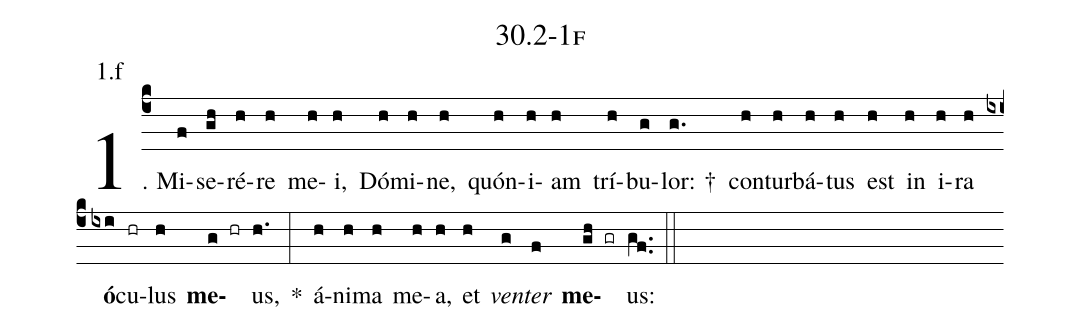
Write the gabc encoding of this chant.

name: 30.2-1f;
annotation: 1.f;
%%
(c4)1. Mi(f)se(gh)ré(h)re(h) me(h)i,(h) Dó(h)mi(h)ne,(h) quón(h)i(h)am(h) trí(h)bu(g)lor: †(g.) con(h)tur(h)bá(h)tus(h) est(h) in(h) i(h)ra(h) <b>ó</b>(ixi)cu(hr)lus(h) <b>me</b>(g hr)us,(h.) *(:) á(h)ni(h)ma(h) me(h)a,(h) et(h) <i>ven</i>(g)<i>ter</i>(f) <b>me</b>(gh gr)us:(gf..) (::)
